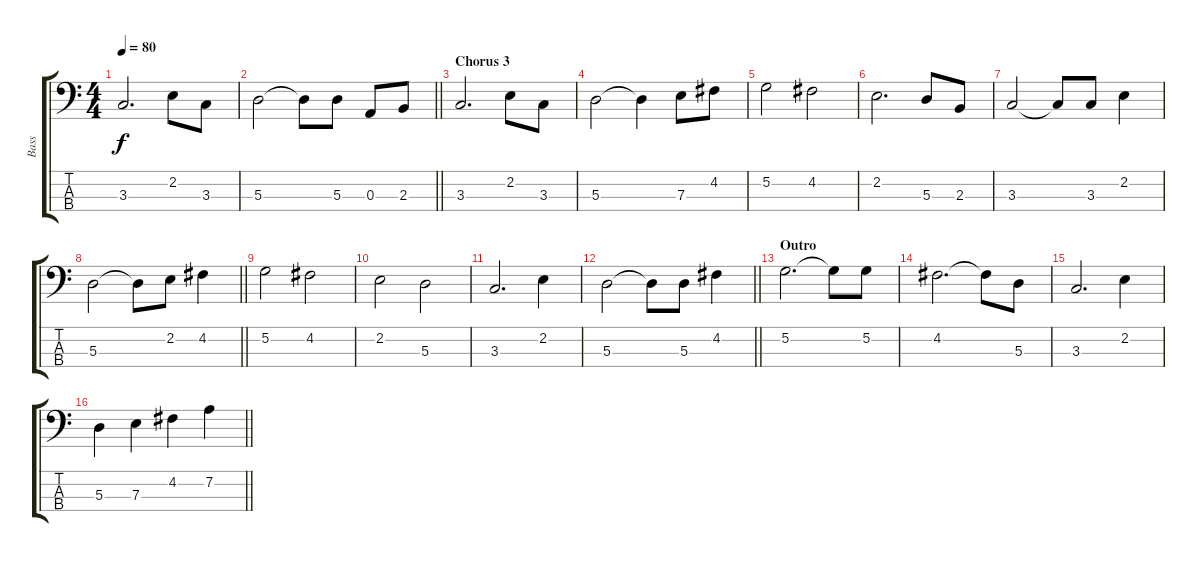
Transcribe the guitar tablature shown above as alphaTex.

\track ("Bass" "Bass") {instrument acousticbass}
\staff {score tabs}
\tuning (G2 D2 A1 E1) {hide}
\ts (4 4)
\tempo 80
\clef f4
\ks c
3.3.2{d dy f} 2.2.8 3.3.8 |
\barLineRight lightlight
5.3.2 5.3{t}.8 5.3.8 0.3.8 2.3.8 |
\section ("" "Chorus 3")
3.3.2{d} 2.2.8 3.3.8 |
5.3.2 5.3{t}.4 7.3.8 4.2.8 |
5.2.2 4.2.2 |
2.2.2{d} 5.3.8 2.3.8 |
3.3.2 3.3{t}.8 3.3.8 2.2.4 |
\barLineRight lightlight
5.3.2 5.3{t}.8 2.2.8 4.2.4 |
5.2.2 4.2.2 |
2.2.2 5.3.2 |
3.3.2{d} 2.2.4 |
\barLineRight lightlight
5.3.2 5.3{t}.8 5.3.8 4.2.4 |
\section ("" "Outro")
5.2.2{d} 5.2{t}.8 5.2.8 |
4.2.2{d} 4.2{t}.8 5.3.8 |
3.3.2{d} 2.2.4 |
\barLineRight lightlight
5.3.4 7.3.4 4.2.4 7.2.4
